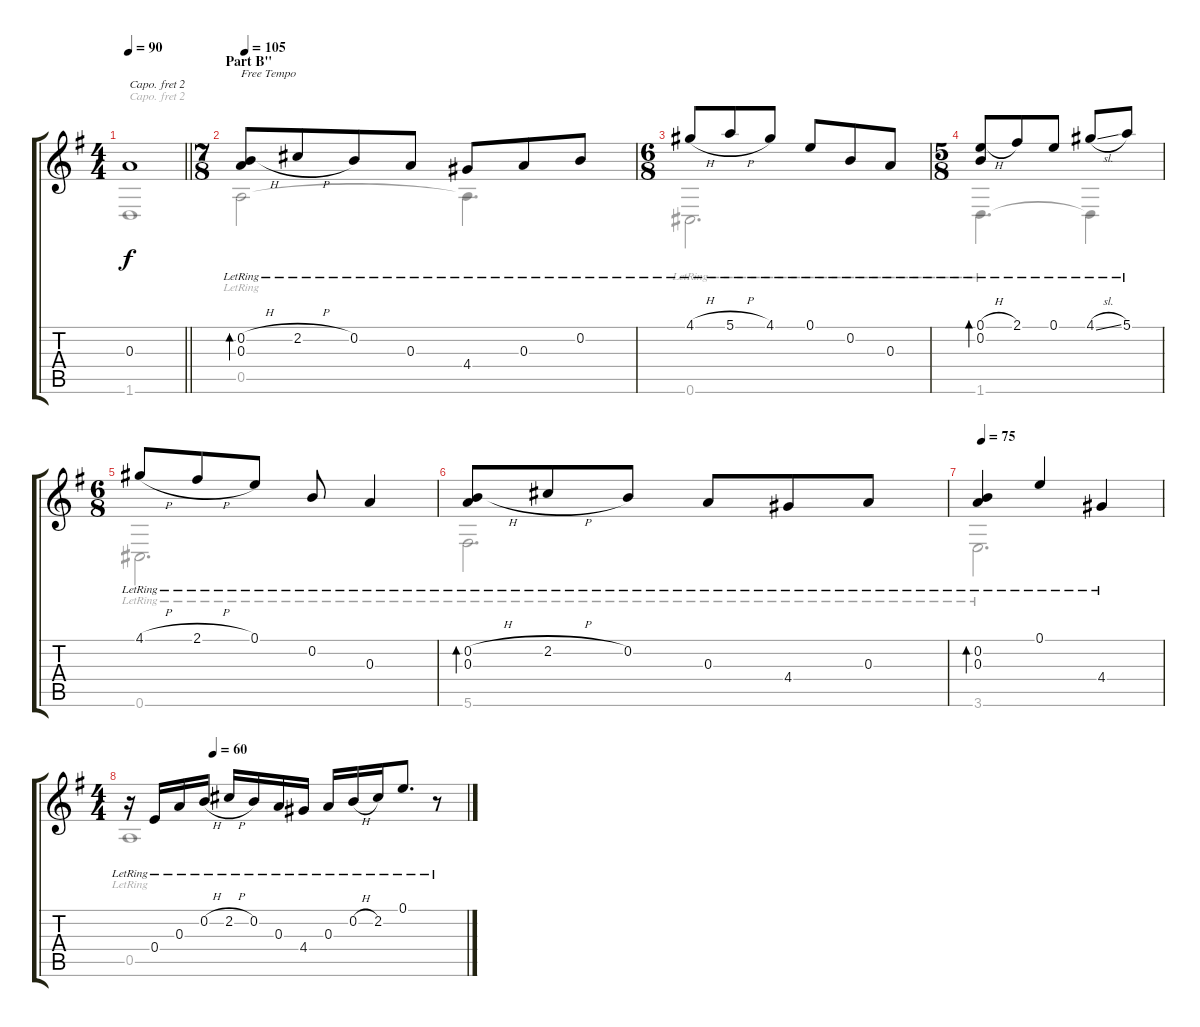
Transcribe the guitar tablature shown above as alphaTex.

\track "" {instrument acousticguitarsteel}
\staff {score tabs}
\capo 2
\tuning (D4 A3 G3 D3 G2 B1) {hide}
\voice
\ts (4 4)
\tempo 90
\clef g2
\barLineRight lightlight
\ks g
0.3{t}.1{dy f} |
\ts (7 8)
\section ("" "Part B''")
\tempo 105
(0.2{h lr} 0.3{lr}).8{bd 240 txt "Free Tempo"} 2.2{h lr}.8 0.2{lr}.8 0.3{lr}.8 4.4{lr}.8 0.3{lr}.8 0.2{lr}.8 |
\ts (6 8)
4.1{h lr}.8 5.1{h lr}.8 4.1{lr}.8 0.1{lr}.8 0.2{lr}.8 0.3{lr}.8 |
\ts (5 8)
(0.1{h lr} 0.2{lr}).8{bd 240} 2.1{lr}.8 0.1{lr}.8 4.1{sl lr}.8 5.1{lr}.8 |
\ts (6 8)
4.1{h lr}.8 2.1{h lr}.8 0.1{lr}.8 0.2{lr}.8 0.3{lr}.4 |
(0.2{h lr} 0.3{lr}).8{bd 240} 2.2{h lr}.8 0.2{lr}.8 0.3{lr}.8 4.4{lr}.8 0.3{lr}.8 |
\tempo 75
(0.2{lr} 0.3{lr}).4{bd 240} 0.1{lr}.4 4.4{lr}.4 |
\ts (4 4)
\tempo (60 0.25)
r.16 0.4{lr}.16 0.3{lr}.16 0.2{h lr}.16 2.2{h lr}.16 0.2{lr}.16 0.3{lr}.16 4.4{lr}.16 0.3{lr}.16 0.2{h lr}.16 2.2{lr}.16 0.1{lr}.8{d} r.8
\voice
\clef g2
\ottava regular
\simile none
\barLineRight lightlight
\ks g
1.6{t}.1{dy f} |
0.5{lr}.2 0.5{t}.4{d} |
0.6{lr}.2{d} |
1.6{lr}.4{d} 1.6{t}.4 |
0.6{lr}.2{d} |
5.6{lr}.2{d} |
3.6{lr}.2{d} |
0.5{lr}.1
